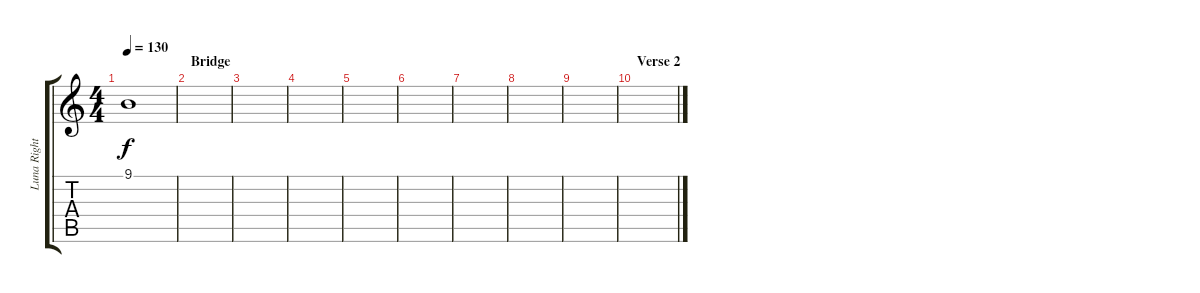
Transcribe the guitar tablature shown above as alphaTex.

\track ("Luna Right" "Luna Right") {instrument choiraahs}
\staff {score tabs}
\tuning (D4 A3 F3 C3 G2 D2) {hide}
\ts (4 4)
\tempo 130
\clef g2
\ks c
9.1.1{dy f} |
\section ("" "Bridge")
|
|
|
|
|
|
|
|
\section ("" "Verse 2")
